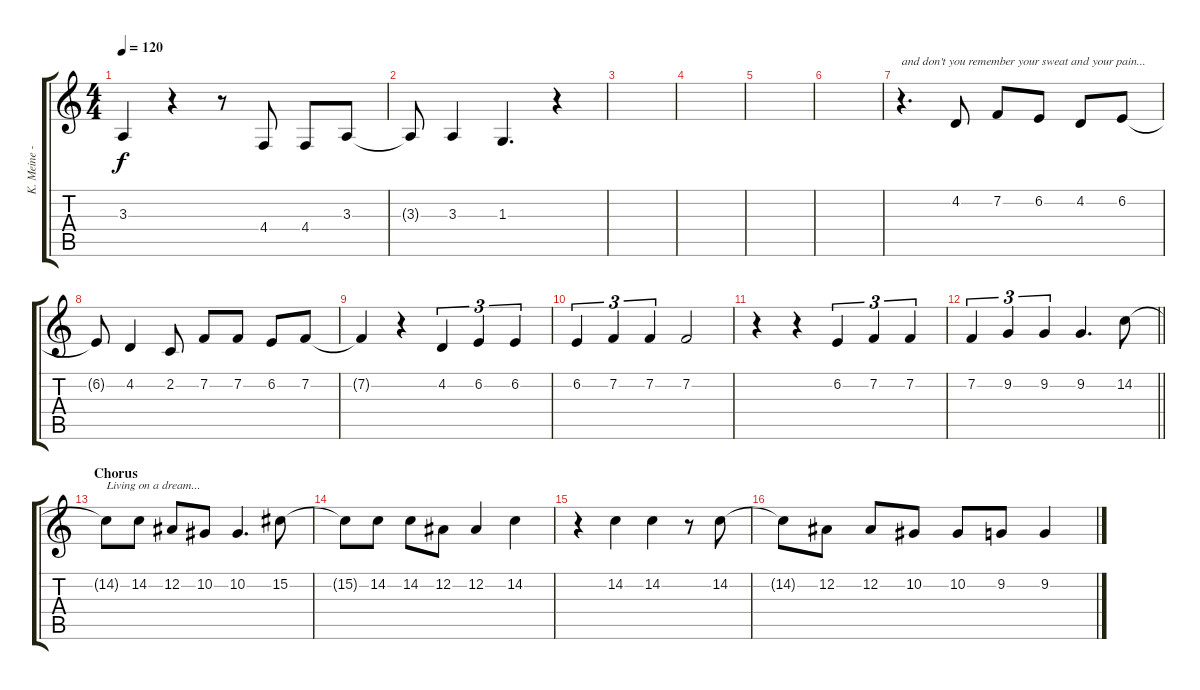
\track ("K. Meine - Vocals" "K. Meine -") {instrument lead6voice}
\staff {score tabs}
\tuning (Eb4 Bb3 Gb3 Db3 Ab2 Eb2) {hide}
\ts (4 4)
\tempo 120
\clef g2
\ks c
3.3{t}.4{dy f} r.4 r.8 4.4.8 4.4.8 3.3.8 |
3.3{t}.8 3.3.4 1.3.4{d} r.4 |
|
|
|
|
r.4{d txt "and don't you remember your sweat and your pain..."} 4.2.8 7.2.8 6.2.8 4.2.8 6.2.8 |
6.2{t}.8 4.2.4 2.2.8 7.2.8 7.2.8 6.2.8 7.2.8 |
7.2{t}.4 r.4 4.2.4{tu (3 2)} 6.2.4{tu (3 2)} 6.2.4{tu (3 2)} |
6.2.4{tu (3 2)} 7.2.4{tu (3 2)} 7.2.4{tu (3 2)} 7.2.2 |
r.4 r.4 6.2.4{tu (3 2)} 7.2.4{tu (3 2)} 7.2.4{tu (3 2)} |
\barLineRight lightlight
7.2.4{tu (3 2)} 9.2.4{tu (3 2)} 9.2.4{tu (3 2)} 9.2.4{d} 14.2.8 |
\section ("" "Chorus")
14.2{t}.8{txt "Living on a dream..."} 14.2.8 12.2.8 10.2.8 10.2.4{d} 15.2.8 |
15.2{t}.8 14.2.8 14.2.8 12.2.8 12.2.4 14.2.4 |
r.4 14.2.4 14.2.4 r.8 14.2.8 |
14.2{t}.8 12.2.8 12.2.8 10.2.8 10.2.8 9.2.8 9.2.4
